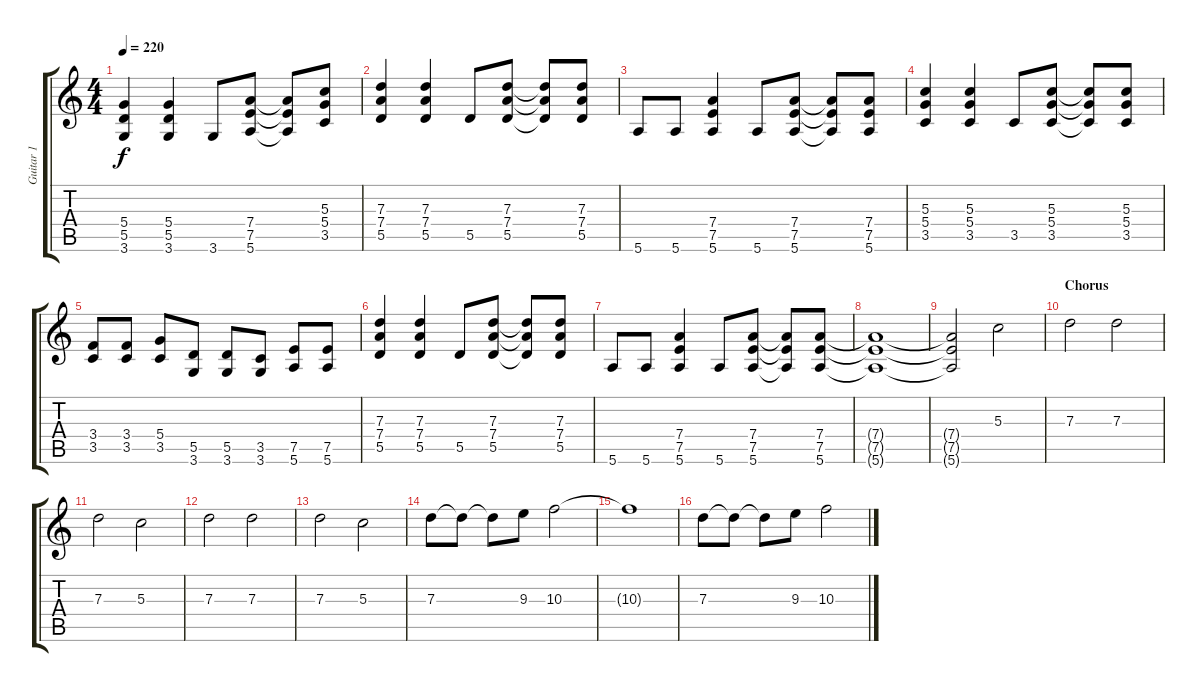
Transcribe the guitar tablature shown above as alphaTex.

\track ("Guitar 1" "Guitar 1") {instrument distortionguitar}
\staff {score tabs}
\tuning (E4 B3 G3 D3 A2 E2) {hide}
\ts (4 4)
\tempo 220
\clef g2
\ks c
(5.4 5.5 3.6).4{dy f} (5.4 5.5 3.6).4 3.6.8 (7.4 7.5 5.6).8 (7.4{t} 7.5{t} 5.6{t}).8 (5.3 5.4 3.5).8 |
(7.3 7.4 5.5).4 (7.3 7.4 5.5).4 5.5.8 (7.3 7.4 5.5).8 (7.3{t} 7.4{t} 5.5{t}).8 (7.3 7.4 5.5).8 |
5.6.8 5.6.8 (7.4 7.5 5.6).4 5.6.8 (7.4 7.5 5.6).8 (7.4{t} 7.5{t} 5.6{t}).8 (7.4 7.5 5.6).8 |
(5.3 5.4 3.5).4 (5.3 5.4 3.5).4 3.5.8 (5.3 5.4 3.5).8 (5.3{t} 5.4{t} 3.5{t}).8 (5.3 5.4 3.5).8 |
(3.4 3.5).8 (3.4 3.5).8 (5.4 3.5).8 (5.5 3.6).8 (5.5 3.6).8 (3.5 3.6).8 (7.5 5.6).8 (7.5 5.6).8 |
(7.3 7.4 5.5).4 (7.3 7.4 5.5).4 5.5.8 (7.3 7.4 5.5).8 (7.3{t} 7.4{t} 5.5{t}).8 (7.3 7.4 5.5).8 |
5.6.8 5.6.8 (7.4 7.5 5.6).4 5.6.8 (7.4 7.5 5.6).8 (7.4{t} 7.5{t} 5.6{t}).8 (7.4 7.5 5.6).8 |
(7.4{t} 7.5{t} 5.6{t}).1 |
(7.4{t} 7.5{t} 5.6{t}).2 5.3.2 |
\section ("" "Chorus")
7.3.2 7.3.2 |
7.3.2 5.3.2 |
7.3.2 7.3.2 |
7.3.2 5.3.2 |
7.3.8 7.3{t}.8 7.3{t}.8 9.3.8 10.3.2 |
10.3{t}.1 |
7.3.8 7.3{t}.8 7.3{t}.8 9.3.8 10.3.2
